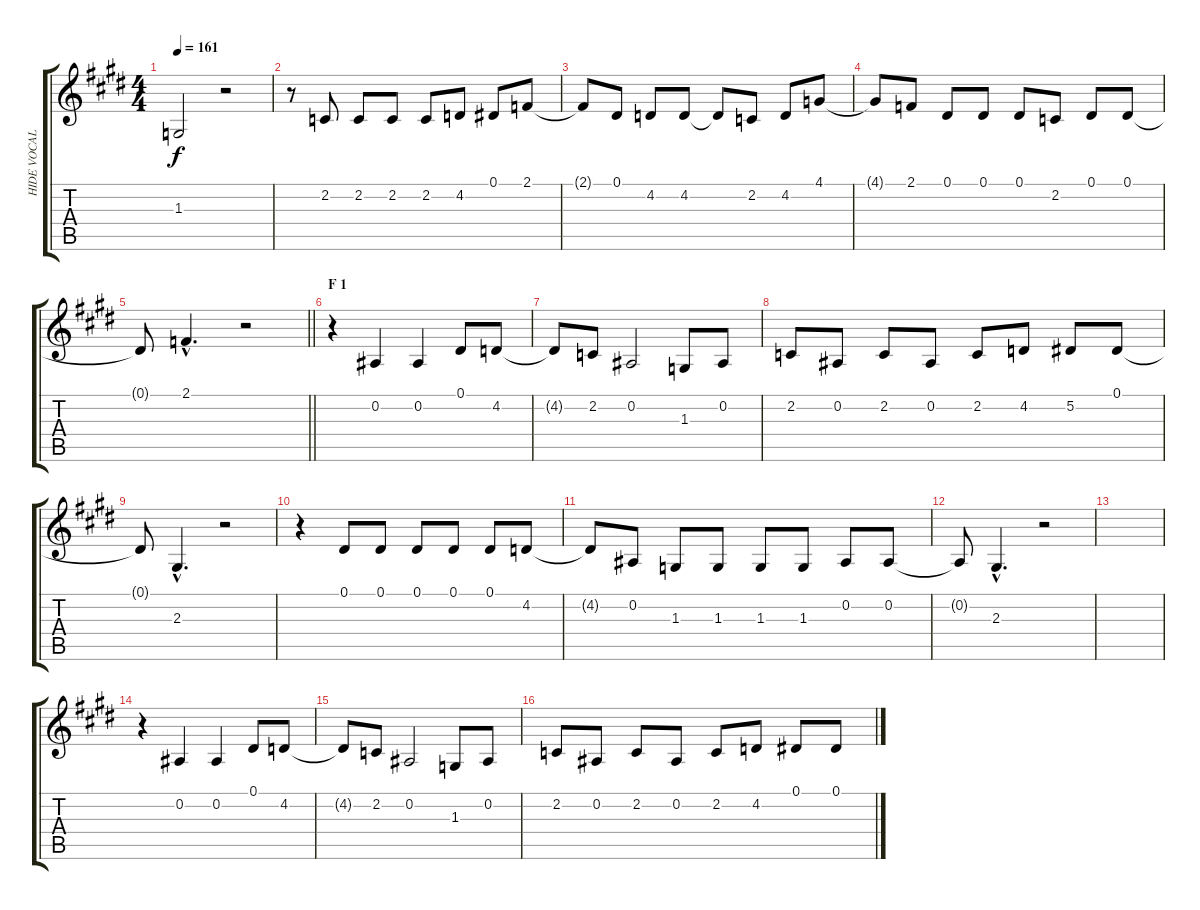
\track ("HIDE VOCAL" "HIDE VOCAL") {instrument oboe}
\staff {score tabs}
\tuning (Eb4 Bb3 Gb3 Db3 Ab2 Eb2) {hide}
\ts (4 4)
\tempo 161
\clef g2
\ks e
1.3{t}.2{dy f} r.2 |
r.8 2.2.8 2.2.8 2.2.8 2.2.8 4.2.8 0.1.8 2.1.8 |
2.1{t}.8 0.1.8 4.2.8 4.2.8 4.2{t}.8 2.2.8 4.2.8 4.1.8 |
4.1{t}.8 2.1.8 0.1.8 0.1.8 0.1.8 2.2.8 0.1.8 0.1.8 |
\barLineRight lightlight
0.1{t}.8 2.1{hac}.4{d} r.2 |
\section ("" "F 1")
r.4 0.2.4 0.2.4 0.1.8 4.2.8 |
4.2{t}.8 2.2.8 0.2.2 1.3.8 0.2.8 |
2.2.8 0.2.8 2.2.8 0.2.8 2.2.8 4.2.8 5.2.8 0.1.8 |
0.1{t}.8 2.3{hac}.4{d} r.2 |
r.4 0.1.8 0.1.8 0.1.8 0.1.8 0.1.8 4.2.8 |
4.2{t}.8 0.2.8 1.3.8 1.3.8 1.3.8 1.3.8 0.2.8 0.2.8 |
0.2{t}.8 2.3{hac}.4{d} r.2 |
|
r.4 0.2.4 0.2.4 0.1.8 4.2.8 |
4.2{t}.8 2.2.8 0.2.2 1.3.8 0.2.8 |
2.2.8 0.2.8 2.2.8 0.2.8 2.2.8 4.2.8 0.1.8 0.1.8
